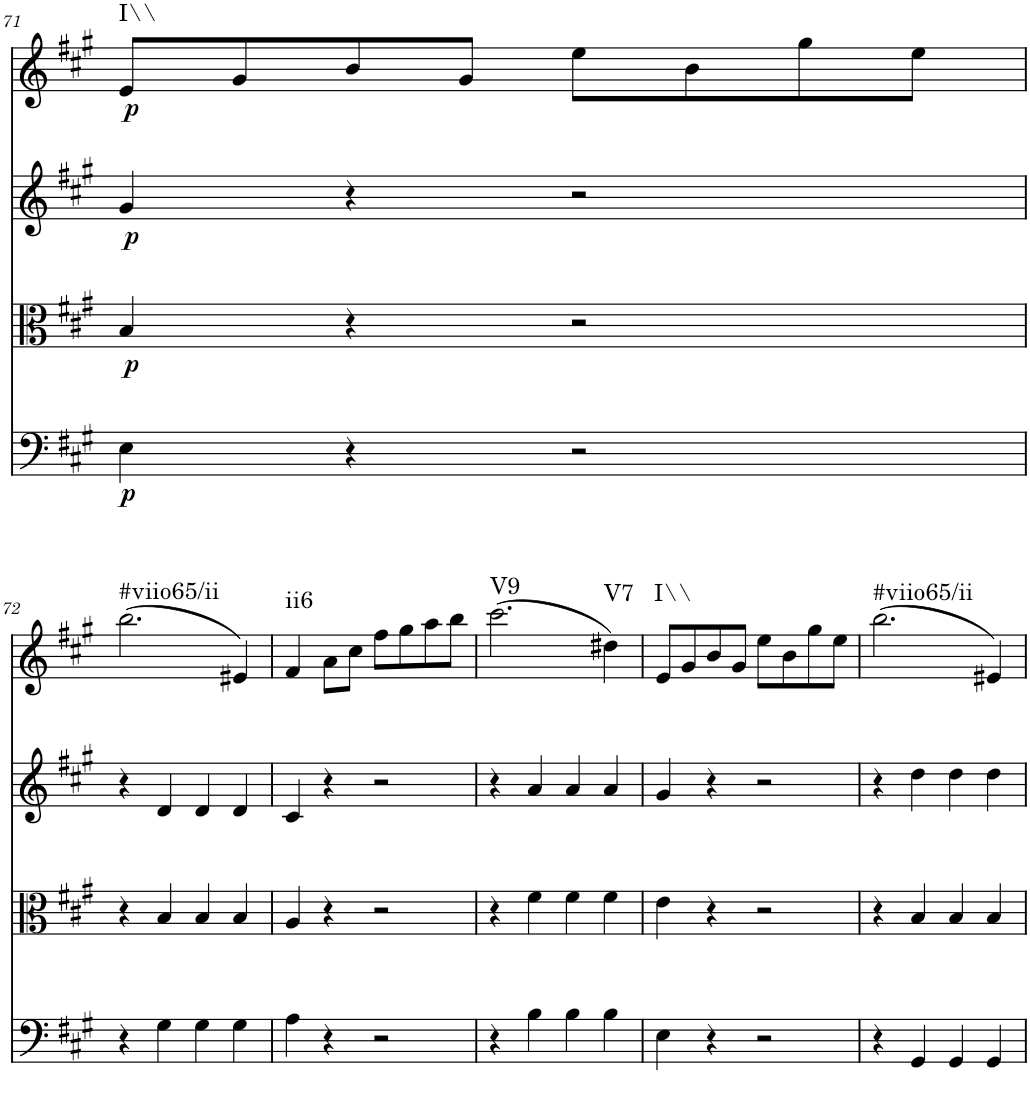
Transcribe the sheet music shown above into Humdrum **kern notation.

**kern	**dynam	**kern	**dynam	**kern	**dynam	**kern	**dynam	**harte
*part4	*part4	*part3	*part3	*part2	*part2	*part1	*part1	*part1
*staff4	*staff4	*staff3	*staff3	*staff2	*staff2	*staff1	*staff1	*
*I"Violoncello	*	*I"Viola	*	*I"Violin 2	*	*I"Violin 1	*	*
*I'Vc	*	*I'Vla	*	*I'Vln	*	*I'Vln	*	*
!!LO:PB:g=z
*clefF4	*	*clefC3	*	*clefG2	*	*clefG2	*	*
*k[f#c#g#]	*	*k[f#c#g#]	*	*k[f#c#g#]	*	*k[f#c#g#]	*	*
*A:	*	*A:	*	*A:	*	*A:	*	*
*M2/2	*	*M2/2	*	*M2/2	*	*M2/2	*	*
*met(c|)	*	*met(c|)	*	*met(c|)	*	*met(c|)	*	*
=71	=71	=71	=71	=71	=71	=71	=71	=71
!	!LO:DY:b	!	!LO:DY:b	!	!LO:DY:b	!	!LO:DY:b	!LO:H:kt=I\\
4E\	p	4B/	p	4g#/	p	8e/L	p	N
.	.	.	.	.	.	8g#/	.	.
4r	.	4r	.	4r	.	8b/	.	.
.	.	.	.	.	.	8g#/J	.	.
2r	.	2r	.	2r	.	8ee\L	.	.
.	.	.	.	.	.	8b\	.	.
.	.	.	.	.	.	8gg#\	.	.
.	.	.	.	.	.	8ee\J	.	.
!!LO:LB:g=z
=72	=72	=72	=72	=72	=72	=72	=72	=72
!	!	!	!	!	!	!	!	!LO:H:kt=#viio65/ii
4r	.	4r	.	4r	.	(2.bb\	.	N
4G#\	.	4B/	.	4d/	.	.	.	.
4G#\	.	4B/	.	4d/	.	.	.	.
4G#\	.	4B/	.	4d/	.	4e#X/)	.	.
=73	=73	=73	=73	=73	=73	=73	=73	=73
!	!	!	!	!	!	!	!	!LO:H:kt=ii6
4A\	.	4A/	.	4c#/	.	4f#/	.	N
4r	.	4r	.	4r	.	8a\L	.	.
.	.	.	.	.	.	8cc#\J	.	.
2r	.	2r	.	2r	.	8ff#\L	.	.
.	.	.	.	.	.	8gg#\	.	.
.	.	.	.	.	.	8aa\	.	.
.	.	.	.	.	.	8bb\J	.	.
=74	=74	=74	=74	=74	=74	=74	=74	=74
!	!	!	!	!	!	!	!	!LO:H:kt=V9
4r	.	4r	.	4r	.	(2.ccc#\	.	N
4B\	.	4f#\	.	4a/	.	.	.	.
4B\	.	4f#\	.	4a/	.	.	.	.
!	!	!	!	!	!	!	!	!LO:H:kt=V7
4B\	.	4f#\	.	4a/	.	4dd#X\)	.	N
=75	=75	=75	=75	=75	=75	=75	=75	=75
!	!	!	!	!	!	!	!	!LO:H:kt=I\\
4E\	.	4e\	.	4g#/	.	8e/L	.	N
.	.	.	.	.	.	8g#/	.	.
4r	.	4r	.	4r	.	8b/	.	.
.	.	.	.	.	.	8g#/J	.	.
2r	.	2r	.	2r	.	8ee\L	.	.
.	.	.	.	.	.	8b\	.	.
.	.	.	.	.	.	8gg#\	.	.
.	.	.	.	.	.	8ee\J	.	.
=76	=76	=76	=76	=76	=76	=76	=76	=76
!	!	!	!	!	!	!	!	!LO:H:kt=#viio65/ii
4r	.	4r	.	4r	.	(2.bb\	.	N
4GG#/	.	4B/	.	4dd\	.	.	.	.
4GG#/	.	4B/	.	4dd\	.	.	.	.
4GG#/	.	4B/	.	4dd\	.	4e#X/)	.	.
=	=	=	=	=	=	=	=	=
*-	*-	*-	*-	*-	*-	*-	*-	*-
